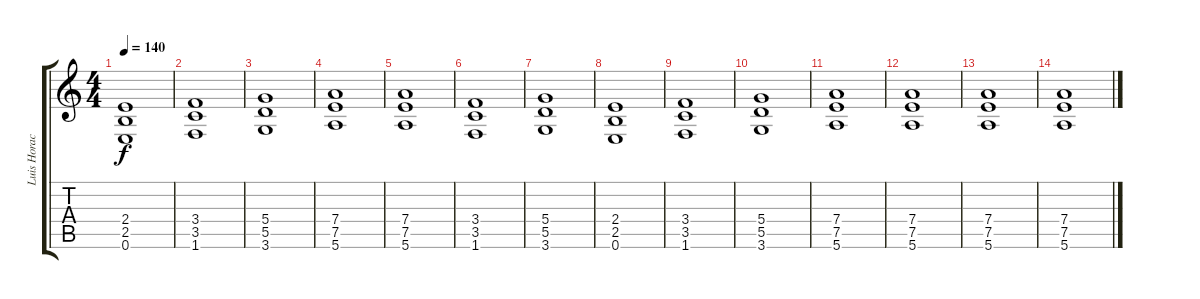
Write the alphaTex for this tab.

\track ("Luis Horacio rhytm" "Luis Horac") {instrument distortionguitar}
\staff {score tabs}
\tuning (E4 B3 G3 D3 A2 E2) {hide}
\ts (4 4)
\tempo 140
\clef g2
\ks c
(2.4 2.5 0.6).1{dy f} |
(3.4 3.5 1.6).1 |
(5.4 5.5 3.6).1 |
(7.4 7.5 5.6).1 |
(7.4 7.5 5.6).1 |
(3.4 3.5 1.6).1 |
(5.4 5.5 3.6).1 |
(2.4 2.5 0.6).1 |
(3.4 3.5 1.6).1 |
(5.4 5.5 3.6).1 |
(7.4 7.5 5.6).1 |
(7.4 7.5 5.6).1 |
(7.4 7.5 5.6).1 |
(7.4 7.5 5.6).1
